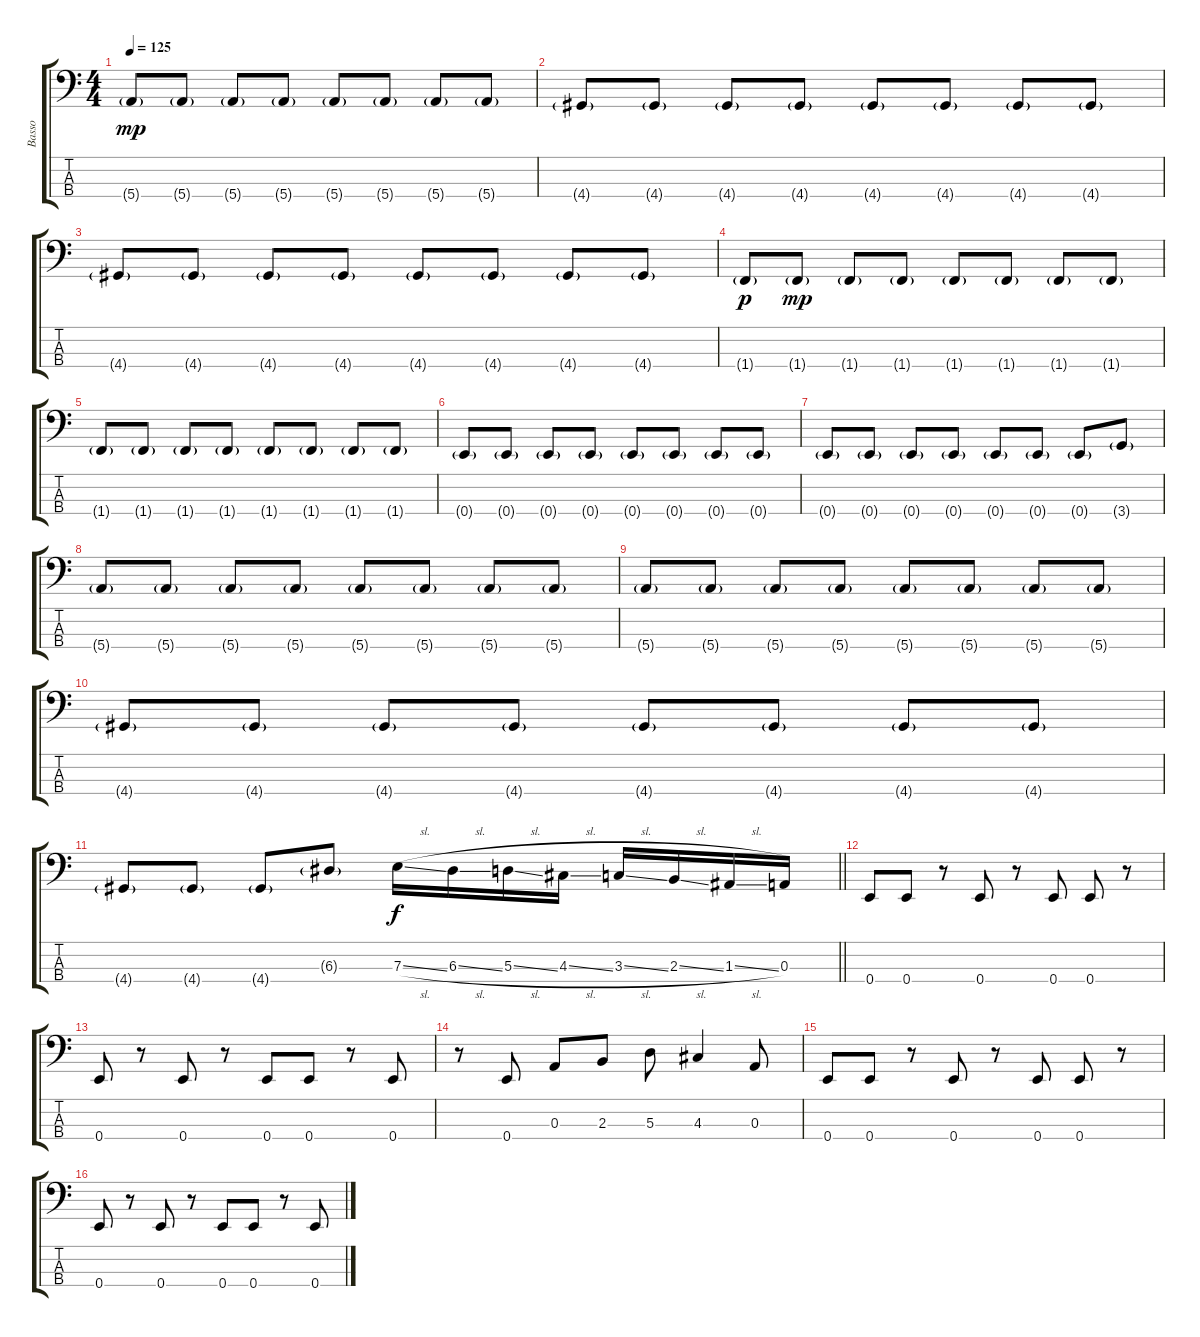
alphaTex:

\track ("Basso" "Basso") {instrument electricbassfinger}
\staff {score tabs}
\tuning (G2 D2 A1 E1) {hide}
\ts (4 4)
\tempo 125
\clef f4
\ks c
5.4{g}.8{dy mp} 5.4{g}.8 5.4{g}.8 5.4{g}.8 5.4{g}.8 5.4{g}.8 5.4{g}.8 5.4{g}.8 |
4.4{g}.8 4.4{g}.8 4.4{g}.8 4.4{g}.8 4.4{g}.8 4.4{g}.8 4.4{g}.8 4.4{g}.8 |
4.4{g}.8 4.4{g}.8 4.4{g}.8 4.4{g}.8 4.4{g}.8 4.4{g}.8 4.4{g}.8 4.4{g}.8 |
1.4{g}.8{dy p} 1.4{g}.8{dy mp} 1.4{g}.8 1.4{g}.8 1.4{g}.8 1.4{g}.8 1.4{g}.8 1.4{g}.8 |
1.4{g}.8 1.4{g}.8 1.4{g}.8 1.4{g}.8 1.4{g}.8 1.4{g}.8 1.4{g}.8 1.4{g}.8 |
0.4{g}.8 0.4{g}.8 0.4{g}.8 0.4{g}.8 0.4{g}.8 0.4{g}.8 0.4{g}.8 0.4{g}.8 |
0.4{g}.8 0.4{g}.8 0.4{g}.8 0.4{g}.8 0.4{g}.8 0.4{g}.8 0.4{g}.8 3.4{g}.8 |
5.4{g}.8 5.4{g}.8 5.4{g}.8 5.4{g}.8 5.4{g}.8 5.4{g}.8 5.4{g}.8 5.4{g}.8 |
5.4{g}.8 5.4{g}.8 5.4{g}.8 5.4{g}.8 5.4{g}.8 5.4{g}.8 5.4{g}.8 5.4{g}.8 |
4.4{g}.8 4.4{g}.8 4.4{g}.8 4.4{g}.8 4.4{g}.8 4.4{g}.8 4.4{g}.8 4.4{g}.8 |
\barLineRight lightlight
4.4{g}.8 4.4{g}.8 4.4{g}.8 6.3{g}.8 7.3{sl}.16{dy f} 6.3{sl}.16 5.3{sl}.16 4.3{sl}.16 3.3{sl}.16 2.3{sl}.16 1.3{sl}.16 0.3.16 |
\section ("" "")
0.4.8 0.4.8 r.8 0.4.8 r.8 0.4.8 0.4.8 r.8 |
0.4.8 r.8 0.4.8 r.8 0.4.8 0.4.8 r.8 0.4.8 |
r.8 0.4.8 0.3.8 2.3.8 5.3.8 4.3.4 0.3.8 |
0.4.8 0.4.8 r.8 0.4.8 r.8 0.4.8 0.4.8 r.8 |
0.4.8 r.8 0.4.8 r.8 0.4.8 0.4.8 r.8 0.4.8
